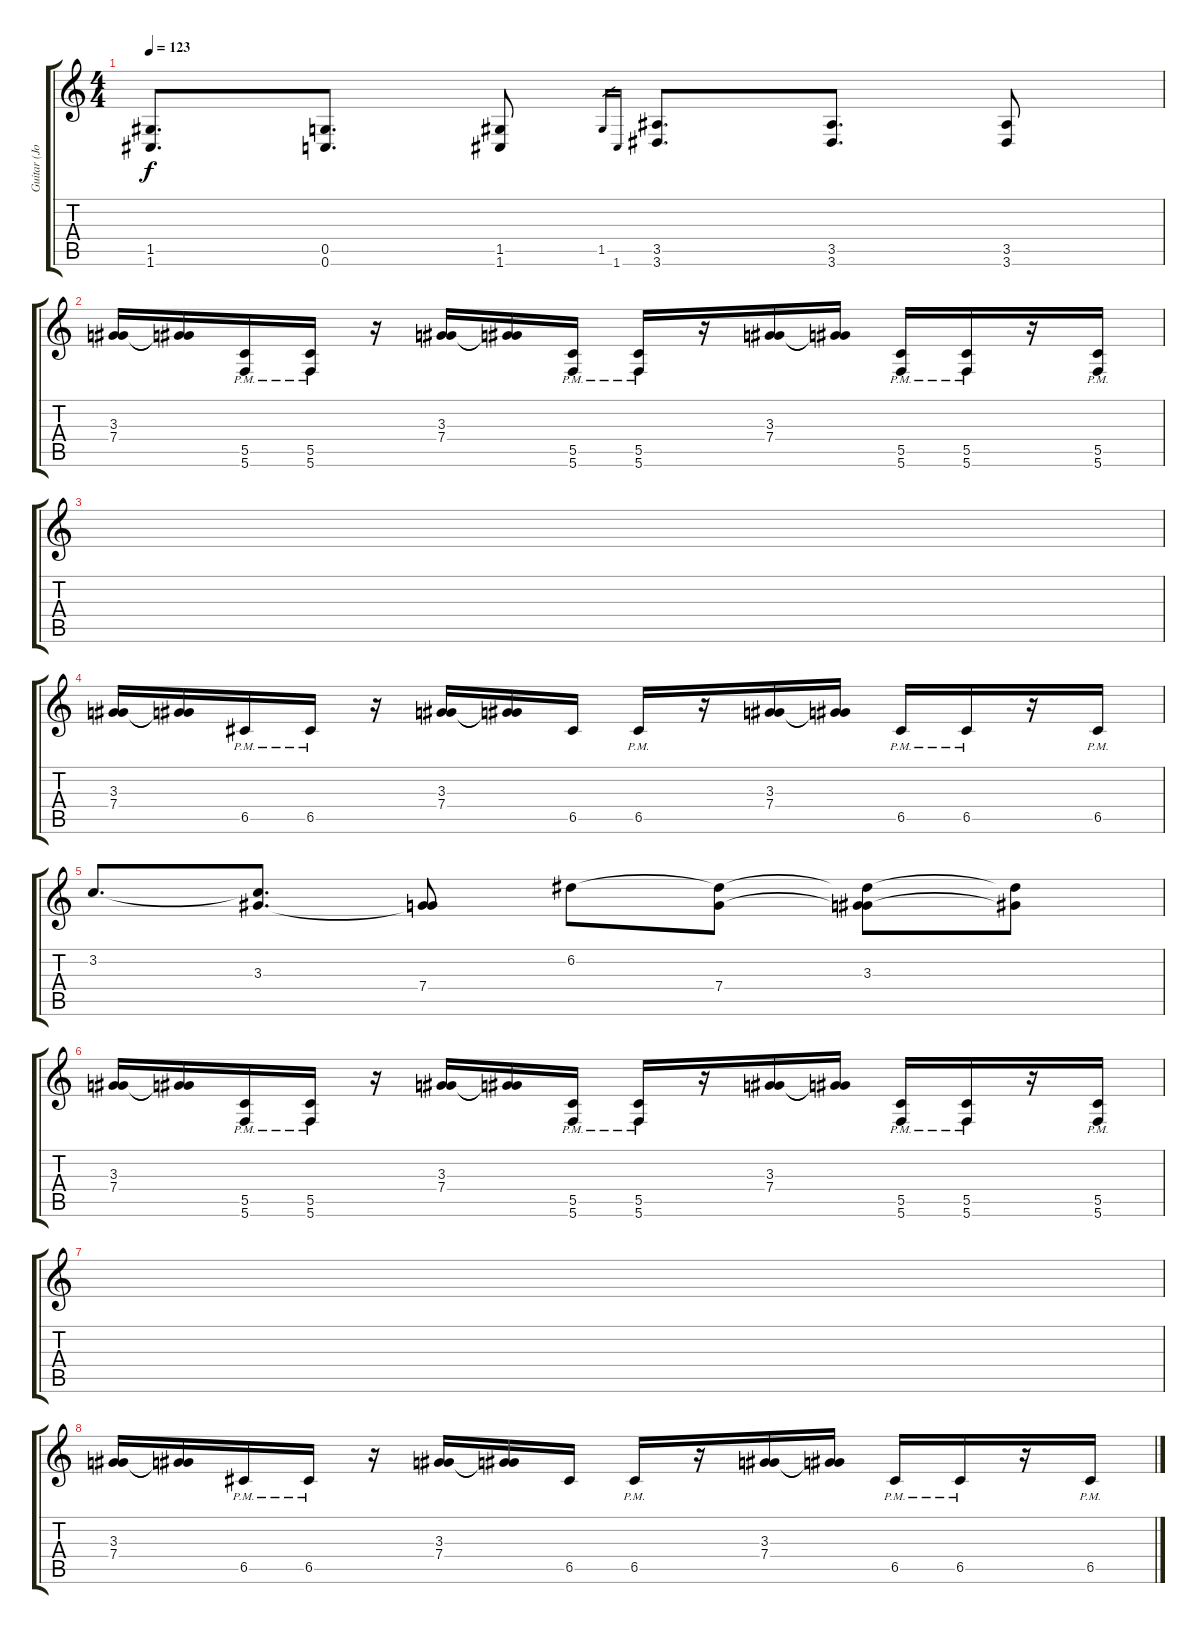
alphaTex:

\track ("Guitar (Joel Double)" "Guitar (Jo") {instrument overdrivenguitar}
\staff {score tabs}
\tuning (D4 A3 F3 C3 G2 C2) {hide}
\ts (4 4)
\tempo 123
\clef g2
\ks c
(1.5 1.6).8{d dy f} (0.5 0.6).8{d} (1.5 1.6).8 1.5.16{gr} 1.6.16{gr} (3.5 3.6).8{d} (3.5 3.6).8{d} (3.5 3.6).8 |
(3.3 7.4).16 (3.3{t} 7.4{t}).16 (5.5{pm} 5.6{pm}).16 (5.5{pm} 5.6{pm}).16 r.16 (3.3 7.4).16 (3.3{t} 7.4{t}).16 (5.5{pm} 5.6{pm}).16 (5.5{pm} 5.6{pm}).16 r.16 (3.3 7.4).16 (3.3{t} 7.4{t}).16 (5.5{pm} 5.6{pm}).16 (5.5{pm} 5.6{pm}).16 r.16 (5.5{pm} 5.6{pm}).16 |
|
(3.3 7.4).16 (3.3{t} 7.4{t}).16 6.5{pm}.16 6.5{pm}.16 r.16 (3.3 7.4).16 (3.3{t} 7.4{t}).16 6.5.16 6.5{pm}.16 r.16 (3.3 7.4).16 (3.3{t} 7.4{t}).16 6.5{pm}.16 6.5{pm}.16 r.16 6.5{pm}.16 |
3.2.8{d} (3.2{t} 3.3).8{d} (3.3{t} 7.4).8 6.2.8 (6.2{t} 7.4).8 (6.2{t} 3.3 7.4{t}).8 (6.2{t} 3.3{t}).8 |
(3.3 7.4).16 (3.3{t} 7.4{t}).16 (5.5{pm} 5.6{pm}).16 (5.5{pm} 5.6{pm}).16 r.16 (3.3 7.4).16 (3.3{t} 7.4{t}).16 (5.5{pm} 5.6{pm}).16 (5.5{pm} 5.6{pm}).16 r.16 (3.3 7.4).16 (3.3{t} 7.4{t}).16 (5.5{pm} 5.6{pm}).16 (5.5{pm} 5.6{pm}).16 r.16 (5.5{pm} 5.6{pm}).16 |
|
(3.3 7.4).16 (3.3{t} 7.4{t}).16 6.5{pm}.16 6.5{pm}.16 r.16 (3.3 7.4).16 (3.3{t} 7.4{t}).16 6.5.16 6.5{pm}.16 r.16 (3.3 7.4).16 (3.3{t} 7.4{t}).16 6.5{pm}.16 6.5{pm}.16 r.16 6.5{pm}.16
